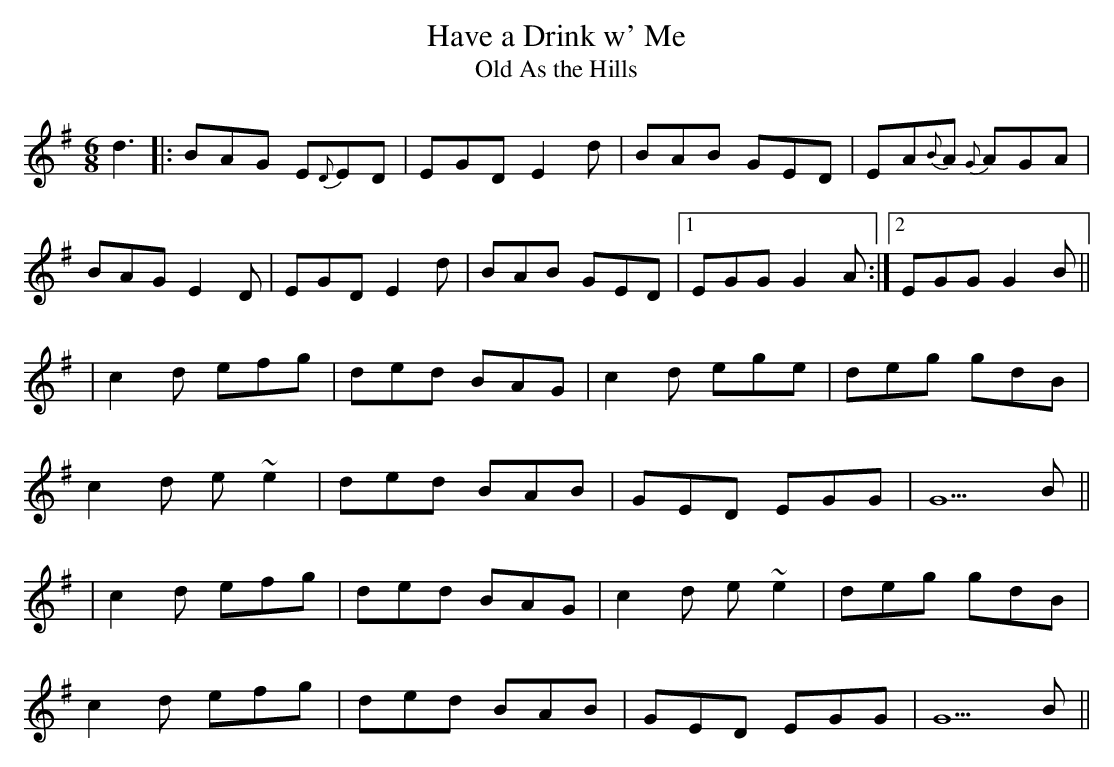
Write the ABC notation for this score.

X:1
T:Have a Drink w' Me
T:Old As the Hills
M:6/8
L:1/8
K:G
d3|:BAG E{D}ED| EGD E2d| BAB GED| EA{B}A {G}AGA|
BAG E2D| EGD E2d|BAB GED|1 EGG G2A:|2 EGG G2B||
|c2d efg|ded BAG|c2d ege|deg gdB|
 c2d e~e2|ded BAB|GED EGG |G5B||
|c2d efg|ded BAG|c2d e~e2|deg gdB|
 c2d efg|ded BAB|GED EGG |G5B||
